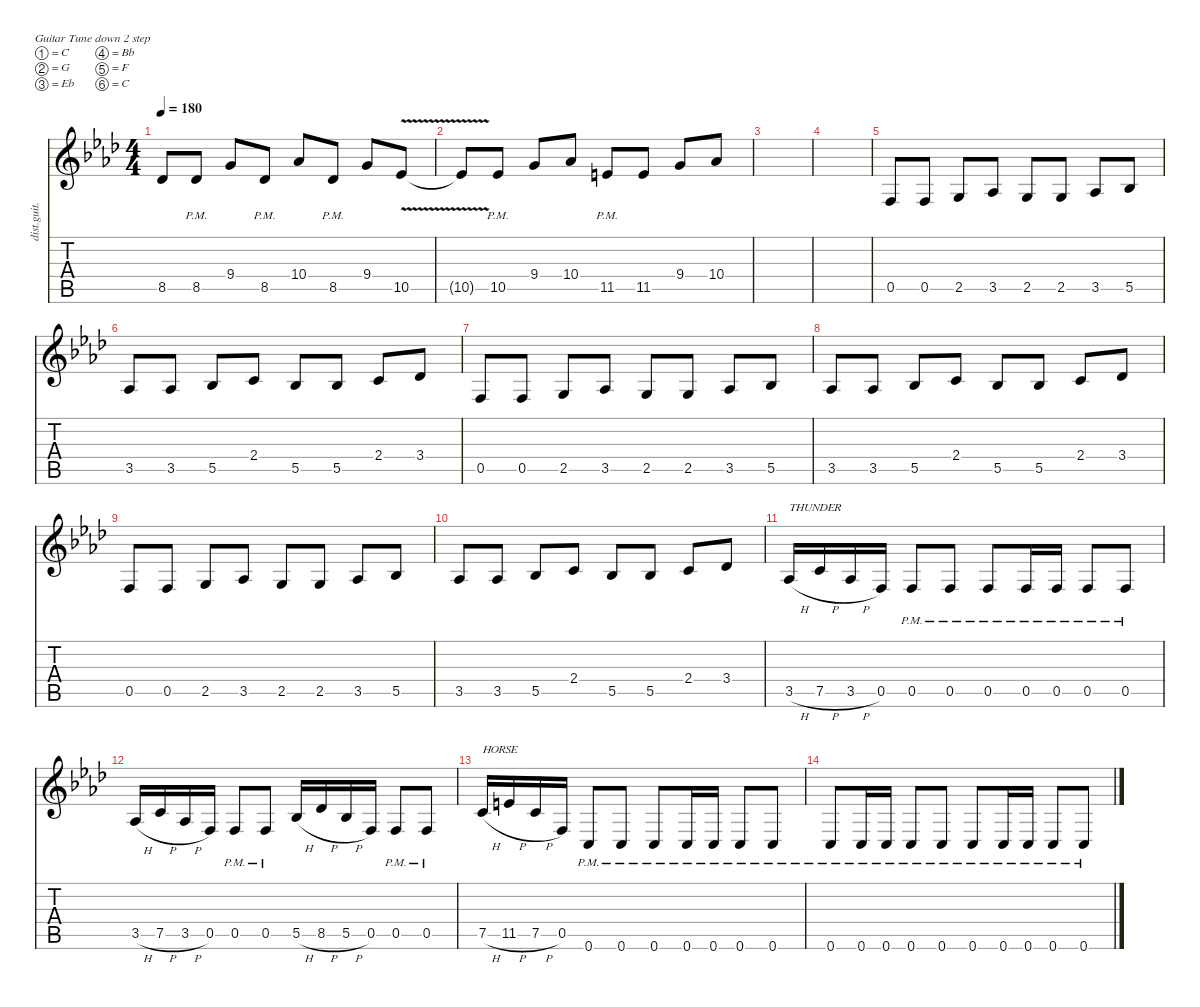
\defaultSystemsLayout 4
\hideDynamics
\bracketExtendMode nobrackets
\track ("Rigo" "dist.guit.") {solo instrument distortionguitar}
\staff {score tabs}
\tuning (C4 G3 Eb3 Bb2 F2 C2)
\ts (4 4)
\tempo 180
\clef g2
\ks fminor
8.5{t acc b}.8{dy f beam Up} 8.5{pm acc b}.8{beam Up} 9.4{acc forcenatural}.8{beam Up} 8.5{pm acc b}.8{beam Up} 10.4{acc b}.8{beam Up} 8.5{pm acc b}.8{beam Up} 9.4{acc forcenatural}.8{beam Up} 10.5{v acc b}.8{beam Up} |
10.5{v t acc b}.8{beam Up} 10.5{pm acc b}.8{beam Up} 9.4{acc forcenatural}.8{beam Up} 10.4{acc b}.8{beam Up} 11.5{pm acc forcenatural}.8{beam Up} 11.5{acc forcenatural}.8{beam Up} 9.4{acc forcenatural}.8{beam Up} 10.4{acc b}.8{beam Up} |
|
|
0.5{acc forcenatural}.8{beam Up} 0.5{acc forcenatural}.8{beam Up} 2.5{acc forcenatural}.8{beam Up} 3.5{acc b}.8{beam Up} 2.5{acc forcenatural}.8{beam Up} 2.5{acc forcenatural}.8{beam Up} 3.5{acc b}.8{beam Up} 5.5{acc b}.8{beam Up} |
3.5{acc b}.8{beam Up} 3.5{acc b}.8{beam Up} 5.5{acc b}.8{beam Up} 2.4{acc forcenatural}.8{beam Up} 5.5{acc b}.8{beam Up} 5.5{acc b}.8{beam Up} 2.4{acc forcenatural}.8{beam Up} 3.4{acc b}.8{beam Up} |
0.5{acc forcenatural}.8{beam Up} 0.5{acc forcenatural}.8{beam Up} 2.5{acc forcenatural}.8{beam Up} 3.5{acc b}.8{beam Up} 2.5{acc forcenatural}.8{beam Up} 2.5{acc forcenatural}.8{beam Up} 3.5{acc b}.8{beam Up} 5.5{acc b}.8{beam Up} |
3.5{acc b}.8{beam Up} 3.5{acc b}.8{beam Up} 5.5{acc b}.8{beam Up} 2.4{acc forcenatural}.8{beam Up} 5.5{acc b}.8{beam Up} 5.5{acc b}.8{beam Up} 2.4{acc forcenatural}.8{beam Up} 3.4{acc b}.8{beam Up} |
0.5{acc forcenatural}.8{beam Up} 0.5{acc forcenatural}.8{beam Up} 2.5{acc forcenatural}.8{beam Up} 3.5{acc b}.8{beam Up} 2.5{acc forcenatural}.8{beam Up} 2.5{acc forcenatural}.8{beam Up} 3.5{acc b}.8{beam Up} 5.5{acc b}.8{beam Up} |
3.5{acc b}.8{beam Up} 3.5{acc b}.8{beam Up} 5.5{acc b}.8{beam Up} 2.4{acc forcenatural}.8{beam Up} 5.5{acc b}.8{beam Up} 5.5{acc b}.8{beam Up} 2.4{acc forcenatural}.8{beam Up} 3.4{acc b}.8{beam Up} |
3.5{h acc b}.16{txt "THUNDER" beam Up} 7.5{h acc forcenatural}.16{beam Up} 3.5{h acc b}.16{beam Up} 0.5{acc forcenatural}.16{beam Up} 0.5{pm acc forcenatural}.8{beam Up} 0.5{pm acc forcenatural}.8{beam Up} 0.5{pm acc forcenatural}.8{beam Up} 0.5{pm acc forcenatural}.16{beam Up} 0.5{pm acc forcenatural}.16{beam Up} 0.5{pm acc forcenatural}.8{beam Up} 0.5{pm acc forcenatural}.8{beam Up} |
3.5{h acc b}.16{beam Up} 7.5{h acc forcenatural}.16{beam Up} 3.5{h acc b}.16{beam Up} 0.5{acc forcenatural}.16{beam Up} 0.5{pm acc forcenatural}.8{beam Up} 0.5{pm acc forcenatural}.8{beam Up} 5.5{h acc b}.16{beam Up} 8.5{h acc b}.16{beam Up} 5.5{h acc b}.16{beam Up} 0.5{acc forcenatural}.16{beam Up} 0.5{pm acc forcenatural}.8{beam Up} 0.5{pm acc forcenatural}.8{beam Up} |
7.5{h acc forcenatural}.16{txt "HORSE" beam Up} 11.5{h acc forcenatural}.16{beam Up} 7.5{h acc forcenatural}.16{beam Up} 0.5{acc forcenatural}.16{beam Up} 0.6{pm acc forcenatural}.8{beam Up} 0.6{pm acc forcenatural}.8{beam Up} 0.6{pm acc forcenatural}.8{beam Up} 0.6{pm acc forcenatural}.16{beam Up} 0.6{pm acc forcenatural}.16{beam Up} 0.6{pm acc forcenatural}.8{beam Up} 0.6{pm acc forcenatural}.8{beam Up} |
0.6{pm acc forcenatural}.8{beam Up} 0.6{pm acc forcenatural}.16{beam Up} 0.6{pm acc forcenatural}.16{beam Up} 0.6{pm acc forcenatural}.8{beam Up} 0.6{pm acc forcenatural}.8{beam Up} 0.6{pm acc forcenatural}.8{beam Up} 0.6{pm acc forcenatural}.16{beam Up} 0.6{pm acc forcenatural}.16{beam Up} 0.6{pm acc forcenatural}.8{beam Up} 0.6{pm acc forcenatural}.8{beam Up}
